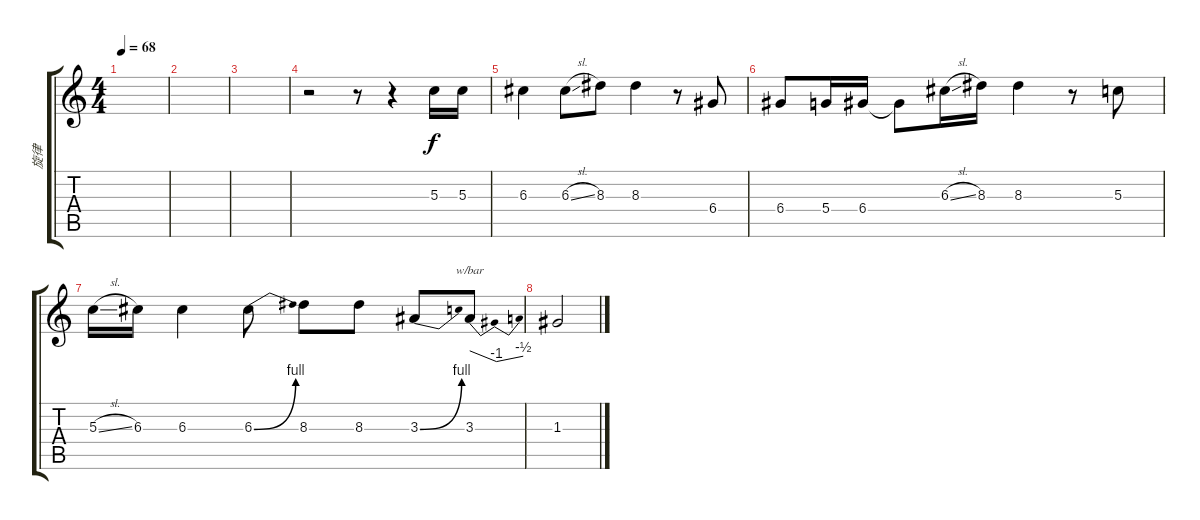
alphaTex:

\track ("旋律" "旋律") {instrument overdrivenguitar}
\staff {score tabs}
\tuning (E4 B3 G3 D3 A2 E2) {hide}
\ts (4 4)
\tempo 68
\clef g2
\ks c
|
|
|
r.2 r.8 r.4 5.3.16 5.3.16 |
6.3.4 6.3{sl}.8 8.3.8 8.3.4 r.8 6.4.8 |
6.4.8 5.4.16 6.4.16 6.4{t}.8 6.3{sl}.16 8.3.16 8.3.4 r.8 5.3.8 |
5.3{sl}.16 6.3.16 6.3.4 6.3{be (bend 0 0 60 4)}.8 8.3.8 8.3.8 3.3{be (bend 0 0 60 4)}.8 3.3.8{tbe (dip default 0 0 30 -4 44 -4 60 -2)} |
1.3.2
